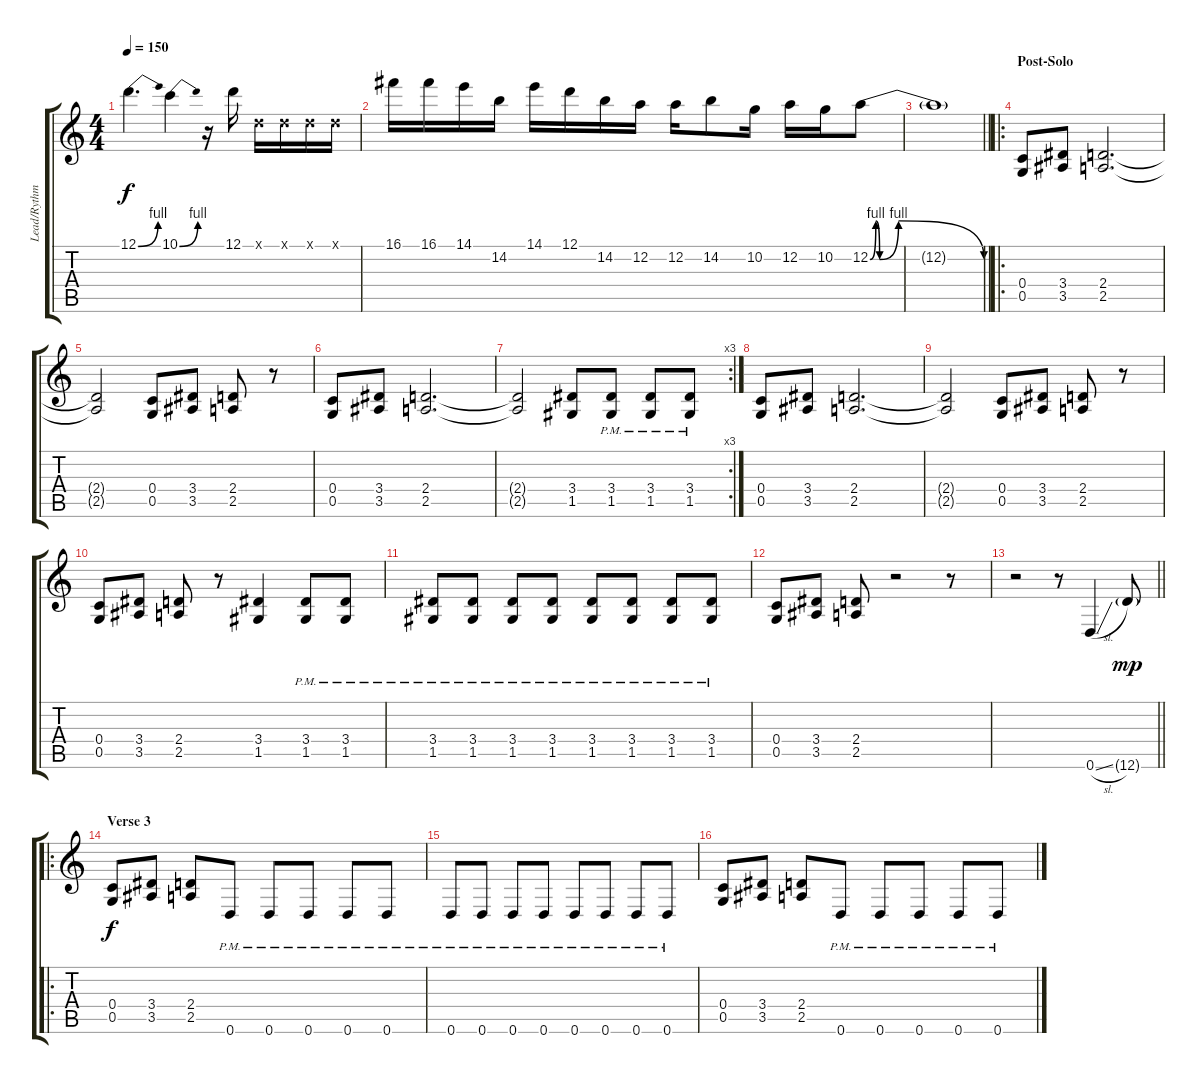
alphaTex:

\track ("Lead/Rythm Guitar" "Lead/Rythm") {instrument distortionguitar}
\staff {score tabs}
\tuning (D4 A3 F3 C3 G2 D2) {hide}
\ts (4 4)
\tempo 150
\clef g2
\ks c
12.1{be (bend 0 0 60 4)}.4{d dy f} 10.1{be (bend 0 0 60 4)}.4 r.16 12.1.16 0.1{x}.16 0.1{x}.16 0.1{x}.16 0.1{x}.16 |
16.1.16 16.1.16 14.1.16 14.2.16 14.1.16 12.1.16 14.2.16 12.2.16 12.2.16 14.2.8 10.2.16 12.2.16 10.2.16 12.2{be (custom 0 0 3 4 5 0 15 4 60 0)}.8 |
\barLineRight lightlight
12.2{t}.1 |
\ro
\section ("" "Post-Solo")
(0.4 0.5).8 (3.4 3.5).8 (2.4 2.5).2{d} |
(2.4{t} 2.5{t}).2 (0.4 0.5).8 (3.4 3.5).8 (2.4 2.5).8 r.8 |
(0.4 0.5).8 (3.4 3.5).8 (2.4 2.5).2{d} |
\rc 3
(2.4{t} 2.5{t}).2 (3.4 1.5).8 (3.4{pm} 1.5{pm}).8 (3.4{pm} 1.5{pm}).8 (3.4{pm} 1.5{pm}).8 |
(0.4 0.5).8 (3.4 3.5).8 (2.4 2.5).2{d} |
(2.4{t} 2.5{t}).2 (0.4 0.5).8 (3.4 3.5).8 (2.4 2.5).8 r.8 |
(0.4 0.5).8 (3.4 3.5).8 (2.4 2.5).8 r.8 (3.4 1.5).4 (3.4{pm} 1.5{pm}).8 (3.4{pm} 1.5{pm}).8 |
(3.4{pm} 1.5{pm}).8 (3.4{pm} 1.5{pm}).8 (3.4{pm} 1.5{pm}).8 (3.4{pm} 1.5{pm}).8 (3.4{pm} 1.5{pm}).8 (3.4{pm} 1.5{pm}).8 (3.4{pm} 1.5{pm}).8 (3.4{pm} 1.5{pm}).8 |
(0.4 0.5).8 (3.4 3.5).8 (2.4 2.5).8 r.2 r.8 |
\barLineRight lightlight
r.2 r.8 0.6{sl}.4 12.6{g}.8{dy mp} |
\ro
\section ("" "Verse 3")
(0.4 0.5).8{dy f} (3.4 3.5).8 (2.4 2.5).8 0.6{pm}.8 0.6{pm}.8 0.6{pm}.8 0.6{pm}.8 0.6{pm}.8 |
0.6{pm}.8 0.6{pm}.8 0.6{pm}.8 0.6{pm}.8 0.6{pm}.8 0.6{pm}.8 0.6{pm}.8 0.6{pm}.8 |
(0.4 0.5).8 (3.4 3.5).8 (2.4 2.5).8 0.6{pm}.8 0.6{pm}.8 0.6{pm}.8 0.6{pm}.8 0.6{pm}.8
